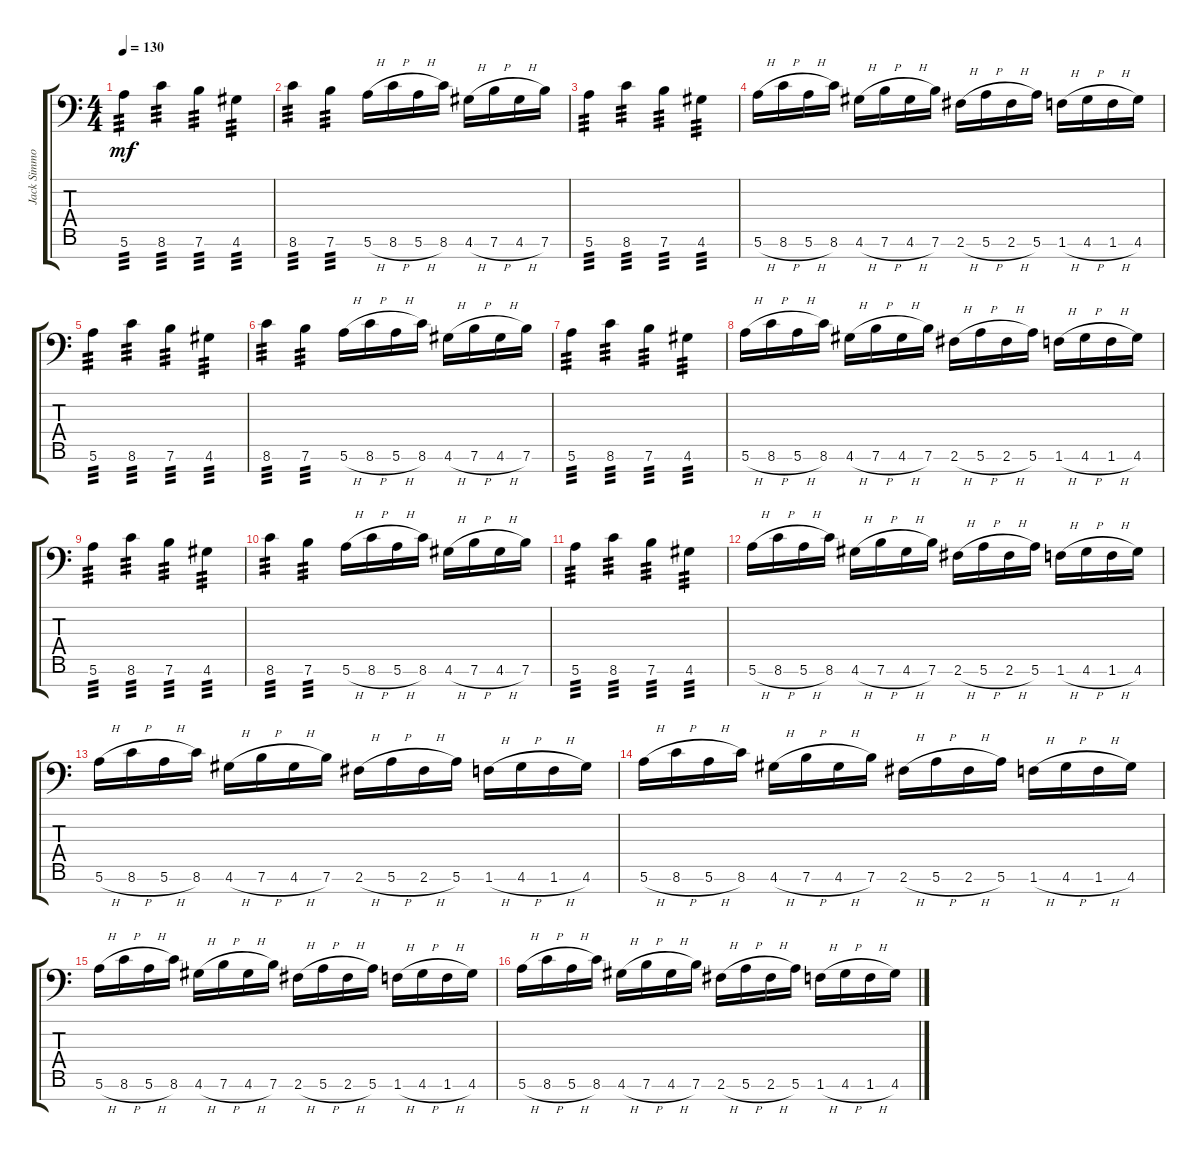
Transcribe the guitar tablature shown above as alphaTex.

\track ("Jack Simmons" "Jack Simmo") {instrument distortionguitar}
\staff {score tabs}
\tuning (E4 B3 G3 D3 A2 E2 A1) {hide}
\ts (4 4)
\tempo 130
\clef f4
\ks c
5.6.4{tp 3 dy mf} 8.6.4{tp 3} 7.6.4{tp 3} 4.6.4{tp 3} |
8.6.4{tp 3} 7.6.4{tp 3} 5.6{h}.16 8.6{h}.16 5.6{h}.16 8.6.16 4.6{h}.16 7.6{h}.16 4.6{h}.16 7.6.16 |
5.6.4{tp 3} 8.6.4{tp 3} 7.6.4{tp 3} 4.6.4{tp 3} |
5.6{h}.16 8.6{h}.16 5.6{h}.16 8.6.16 4.6{h}.16 7.6{h}.16 4.6{h}.16 7.6.16 2.6{h}.16 5.6{h}.16 2.6{h}.16 5.6.16 1.6{h}.16 4.6{h}.16 1.6{h}.16 4.6.16 |
5.6.4{tp 3} 8.6.4{tp 3} 7.6.4{tp 3} 4.6.4{tp 3} |
8.6.4{tp 3} 7.6.4{tp 3} 5.6{h}.16 8.6{h}.16 5.6{h}.16 8.6.16 4.6{h}.16 7.6{h}.16 4.6{h}.16 7.6.16 |
5.6.4{tp 3} 8.6.4{tp 3} 7.6.4{tp 3} 4.6.4{tp 3} |
5.6{h}.16 8.6{h}.16 5.6{h}.16 8.6.16 4.6{h}.16 7.6{h}.16 4.6{h}.16 7.6.16 2.6{h}.16 5.6{h}.16 2.6{h}.16 5.6.16 1.6{h}.16 4.6{h}.16 1.6{h}.16 4.6.16 |
5.6.4{tp 3} 8.6.4{tp 3} 7.6.4{tp 3} 4.6.4{tp 3} |
8.6.4{tp 3} 7.6.4{tp 3} 5.6{h}.16 8.6{h}.16 5.6{h}.16 8.6.16 4.6{h}.16 7.6{h}.16 4.6{h}.16 7.6.16 |
5.6.4{tp 3} 8.6.4{tp 3} 7.6.4{tp 3} 4.6.4{tp 3} |
5.6{h}.16 8.6{h}.16 5.6{h}.16 8.6.16 4.6{h}.16 7.6{h}.16 4.6{h}.16 7.6.16 2.6{h}.16 5.6{h}.16 2.6{h}.16 5.6.16 1.6{h}.16 4.6{h}.16 1.6{h}.16 4.6.16 |
5.6{h}.16 8.6{h}.16 5.6{h}.16 8.6.16 4.6{h}.16 7.6{h}.16 4.6{h}.16 7.6.16 2.6{h}.16 5.6{h}.16 2.6{h}.16 5.6.16 1.6{h}.16 4.6{h}.16 1.6{h}.16 4.6.16 |
5.6{h}.16 8.6{h}.16 5.6{h}.16 8.6.16 4.6{h}.16 7.6{h}.16 4.6{h}.16 7.6.16 2.6{h}.16 5.6{h}.16 2.6{h}.16 5.6.16 1.6{h}.16 4.6{h}.16 1.6{h}.16 4.6.16 |
5.6{h}.16 8.6{h}.16 5.6{h}.16 8.6.16 4.6{h}.16 7.6{h}.16 4.6{h}.16 7.6.16 2.6{h}.16 5.6{h}.16 2.6{h}.16 5.6.16 1.6{h}.16 4.6{h}.16 1.6{h}.16 4.6.16 |
5.6{h}.16 8.6{h}.16 5.6{h}.16 8.6.16 4.6{h}.16 7.6{h}.16 4.6{h}.16 7.6.16 2.6{h}.16 5.6{h}.16 2.6{h}.16 5.6.16 1.6{h}.16 4.6{h}.16 1.6{h}.16 4.6.16
